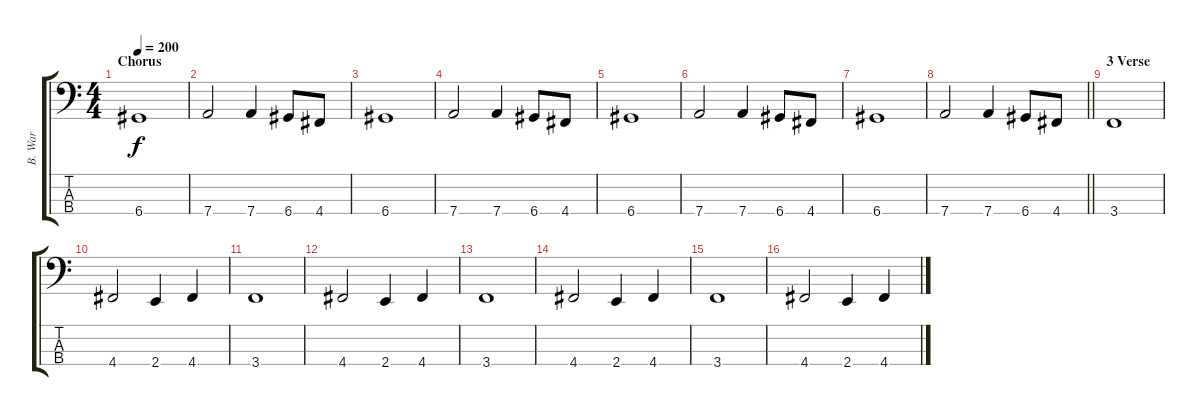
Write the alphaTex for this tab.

\track ("B. War " "B. War ") {instrument electricbassfinger}
\staff {score tabs}
\tuning (G2 D2 A1 D1) {hide}
\ts (4 4)
\section ("" "Chorus")
\tempo 200
\clef f4
\ks c
6.4.1{dy f} |
7.4.2 7.4.4 6.4.8 4.4.8 |
6.4.1 |
7.4.2 7.4.4 6.4.8 4.4.8 |
6.4.1 |
7.4.2 7.4.4 6.4.8 4.4.8 |
6.4.1 |
\barLineRight lightlight
7.4.2 7.4.4 6.4.8 4.4.8 |
\section ("" "3 Verse")
3.4.1 |
4.4.2 2.4.4 4.4.4 |
3.4.1 |
4.4.2 2.4.4 4.4.4 |
3.4.1 |
4.4.2 2.4.4 4.4.4 |
3.4.1 |
4.4.2 2.4.4 4.4.4
